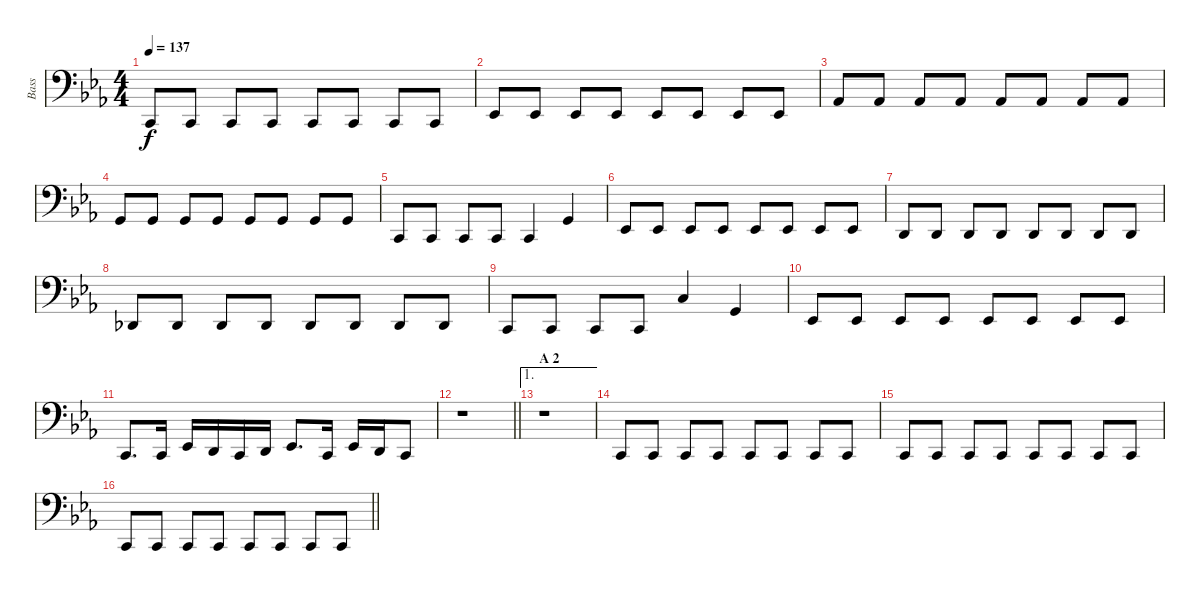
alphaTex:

\track ("Bass" "Bass") {instrument electricbassfinger}
\staff {score}
\tuning (F2 C2 G1 C1) {hide}
\ts (4 4)
\tempo 137
\clef f4
\ks eb
0.4.8{dy f} 0.4.8 0.4.8 0.4.8 0.4.8 0.4.8 0.4.8 0.4.8 |
3.4.8 3.4.8 3.4.8 3.4.8 3.4.8 3.4.8 3.4.8 3.4.8 |
8.4.8 8.4.8 8.4.8 8.4.8 8.4.8 8.4.8 8.4.8 8.4.8 |
7.4.8 7.4.8 7.4.8 7.4.8 7.4.8 7.4.8 7.4.8 7.4.8 |
0.4.8 0.4.8 0.4.8 0.4.8 0.4.4 0.3.4 |
3.4.8 3.4.8 3.4.8 3.4.8 3.4.8 3.4.8 3.4.8 3.4.8 |
2.4.8 2.4.8 2.4.8 2.4.8 2.4.8 2.4.8 2.4.8 2.4.8 |
1.4.8 1.4.8 1.4.8 1.4.8 1.4.8 1.4.8 1.4.8 1.4.8 |
0.4.8 0.4.8 0.4.8 0.4.8 0.2.4 0.3.4 |
3.4.8 3.4.8 3.4.8 3.4.8 3.4.8 3.4.8 3.4.8 3.4.8 |
0.4.8{d} 0.4.16 3.4.16 2.4.16 0.4.16 2.4.16 3.4.8{d} 0.4.16 3.4.16 2.4.16 0.4.8 |
\barLineRight lightlight
r.1 |
\ae 1
\section ("" "A 2")
r.1 |
0.4.8 0.4.8 0.4.8 0.4.8 0.4.8 0.4.8 0.4.8 0.4.8 |
0.4.8 0.4.8 0.4.8 0.4.8 0.4.8 0.4.8 0.4.8 0.4.8 |
\barLineRight lightlight
0.4.8 0.4.8 0.4.8 0.4.8 0.4.8 0.4.8 0.4.8 0.4.8
